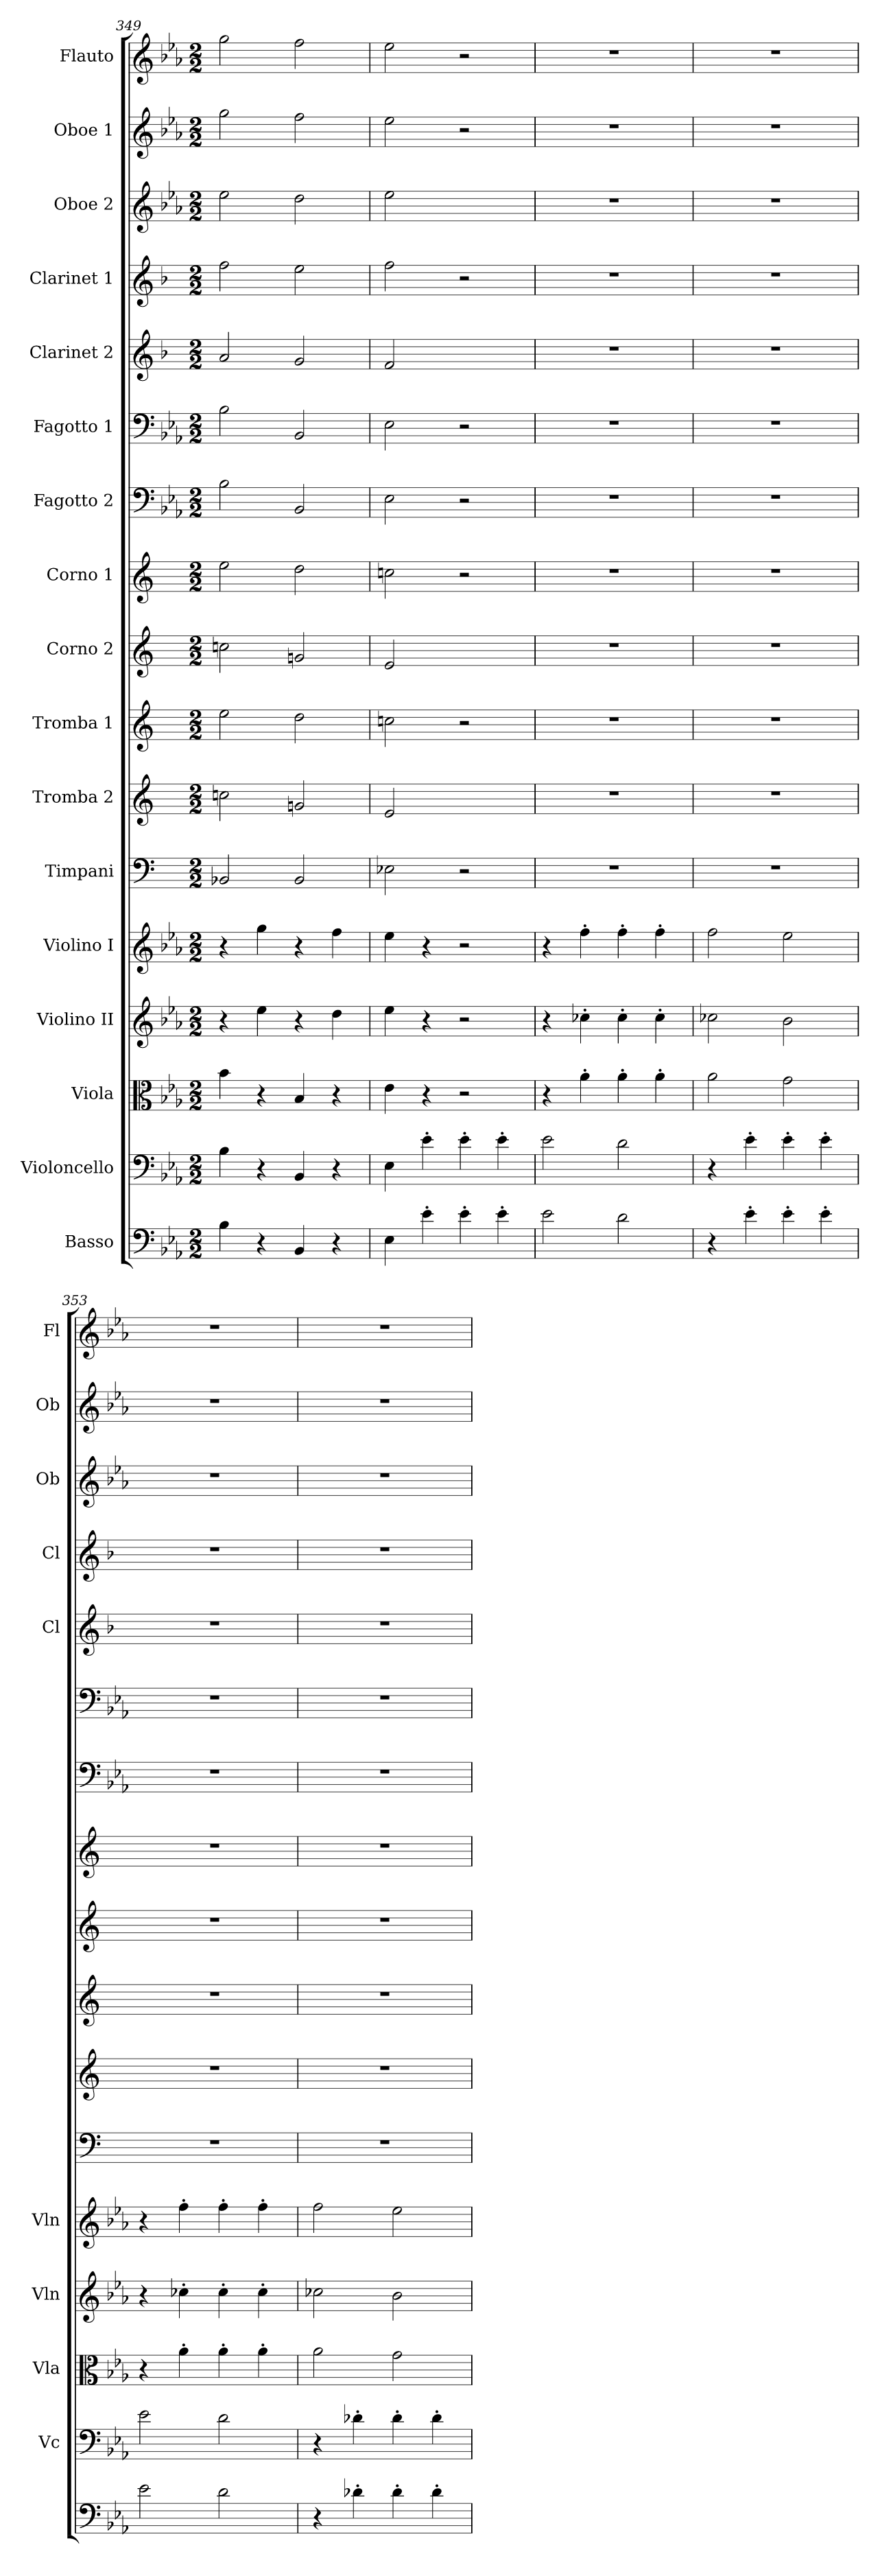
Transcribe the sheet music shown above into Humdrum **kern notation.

**kern	**kern	**kern	**kern	**kern	**kern	**kern	**kern	**kern	**kern	**kern	**kern	**kern	**kern	**kern	**kern	**kern
*part17	*part16	*part15	*part14	*part13	*part12	*part11	*part10	*part9	*part8	*part7	*part6	*part5	*part4	*part3	*part2	*part1
*staff17	*staff16	*staff15	*staff14	*staff13	*staff12	*staff11	*staff10	*staff9	*staff8	*staff7	*staff6	*staff5	*staff4	*staff3	*staff2	*staff1
*I"Basso	*I"Violoncello	*I"Viola	*I"Violino II	*I"Violino I	*I"Timpani	*I"Tromba 2	*I"Tromba 1	*I"Corno 2	*I"Corno 1	*I"Fagotto 2	*I"Fagotto 1	*I"Clarinet 2	*I"Clarinet 1	*I"Oboe 2	*I"Oboe 1	*I"Flauto
*	*I'Vc	*I'Vla	*I'Vln	*I'Vln	*	*	*	*	*	*	*	*I'Cl	*I'Cl	*I'Ob	*I'Ob	*I'Fl
*clefF4	*clefF4	*clefC3	*clefG2	*clefG2	*clefF4	*clefG2	*clefG2	*clefG2	*clefG2	*clefF4	*clefF4	*clefG2	*clefG2	*clefG2	*clefG2	*clefG2
*ITrd7c12	*	*	*	*	*	*ITrd-2c-3	*ITrd-2c-3	*ITrd5c9	*ITrd5c9	*	*	*ITrd1c2	*ITrd1c2	*	*	*
*k[b-e-a-]	*k[b-e-a-]	*k[b-e-a-]	*k[b-e-a-]	*k[b-e-a-]	*	*	*	*	*	*k[b-e-a-]	*k[b-e-a-]	*k[b-e-a-]	*k[b-e-a-]	*k[b-e-a-]	*k[b-e-a-]	*k[b-e-a-]
*M2/2	*M2/2	*M2/2	*M2/2	*M2/2	*M2/2	*M2/2	*M2/2	*M2/2	*M2/2	*M2/2	*M2/2	*M2/2	*M2/2	*M2/2	*M2/2	*M2/2
=349	=349	=349	=349	=349	=349	=349	=349	=349	=349	=349	=349	=349	=349	=349	=349	=349
4BB-	4B-	4b-	4r	4r	2BB-X	2ee-X	2gg	2e-X	2g	2B-	2B-	2g	2ee-	2ee-	2gg	2gg
4r	4r	4r	4ee-	4gg	.	.	.	.	.	.	.	.	.	.	.	.
4BBB-	4BB-	4B-	4r	4r	2BB-	2b-X	2ff	2B-X	2f	2BB-	2BB-	2f	2dd	2dd	2ff	2ff
4r	4r	4r	4dd	4ff	.	.	.	.	.	.	.	.	.	.	.	.
=350	=350	=350	=350	=350	=350	=350	=350	=350	=350	=350	=350	=350	=350	=350	=350	=350
4EE-	4E-	4e-	4ee-	4ee-	2E-X	2g	2ee-X	2G	2e-X	2E-	2E-	2e-	2ee-	2ee-	2ee-	2ee-
4E-'	4e-'	4r	4r	4r	.	.	.	.	.	.	.	.	.	.	.	.
4E-'	4e-'	2r	2r	2r	2r	2ryy	2r	2ryy	2r	2r	2r	2ryy	2r	2ryy	2r	2r
4E-'	4e-'	.	.	.	.	.	.	.	.	.	.	.	.	.	.	.
=351	=351	=351	=351	=351	=351	=351	=351	=351	=351	=351	=351	=351	=351	=351	=351	=351
2E-	2e-	4r	4r	4r	1r	1r	1r	1r	1r	1r	1r	1r	1r	1r	1r	1r
.	.	4a-'	4cc-X'	4ff'	.	.	.	.	.	.	.	.	.	.	.	.
2D	2d	4a-'	4cc-'	4ff'	.	.	.	.	.	.	.	.	.	.	.	.
.	.	4a-'	4cc-'	4ff'	.	.	.	.	.	.	.	.	.	.	.	.
=352	=352	=352	=352	=352	=352	=352	=352	=352	=352	=352	=352	=352	=352	=352	=352	=352
4r	4r	2a-	2cc-X	2ff	1r	1r	1r	1r	1r	1r	1r	1r	1r	1r	1r	1r
4E-'	4e-'	.	.	.	.	.	.	.	.	.	.	.	.	.	.	.
4E-'	4e-'	2g	2b-	2ee-	.	.	.	.	.	.	.	.	.	.	.	.
4E-'	4e-'	.	.	.	.	.	.	.	.	.	.	.	.	.	.	.
=353	=353	=353	=353	=353	=353	=353	=353	=353	=353	=353	=353	=353	=353	=353	=353	=353
2E-	2e-	4r	4r	4r	1r	1r	1r	1r	1r	1r	1r	1r	1r	1r	1r	1r
.	.	4a-'	4cc-X'	4ff'	.	.	.	.	.	.	.	.	.	.	.	.
2D	2d	4a-'	4cc-'	4ff'	.	.	.	.	.	.	.	.	.	.	.	.
.	.	4a-'	4cc-'	4ff'	.	.	.	.	.	.	.	.	.	.	.	.
=354	=354	=354	=354	=354	=354	=354	=354	=354	=354	=354	=354	=354	=354	=354	=354	=354
4r	4r	2a-	2cc-X	2ff	1r	1r	1r	1r	1r	1r	1r	1r	1r	1r	1r	1r
4D-X'	4d-X'	.	.	.	.	.	.	.	.	.	.	.	.	.	.	.
4D-'	4d-'	2g	2b-	2ee-	.	.	.	.	.	.	.	.	.	.	.	.
4D-'	4d-'	.	.	.	.	.	.	.	.	.	.	.	.	.	.	.
=	=	=	=	=	=	=	=	=	=	=	=	=	=	=	=	=
*-	*-	*-	*-	*-	*-	*-	*-	*-	*-	*-	*-	*-	*-	*-	*-	*-
